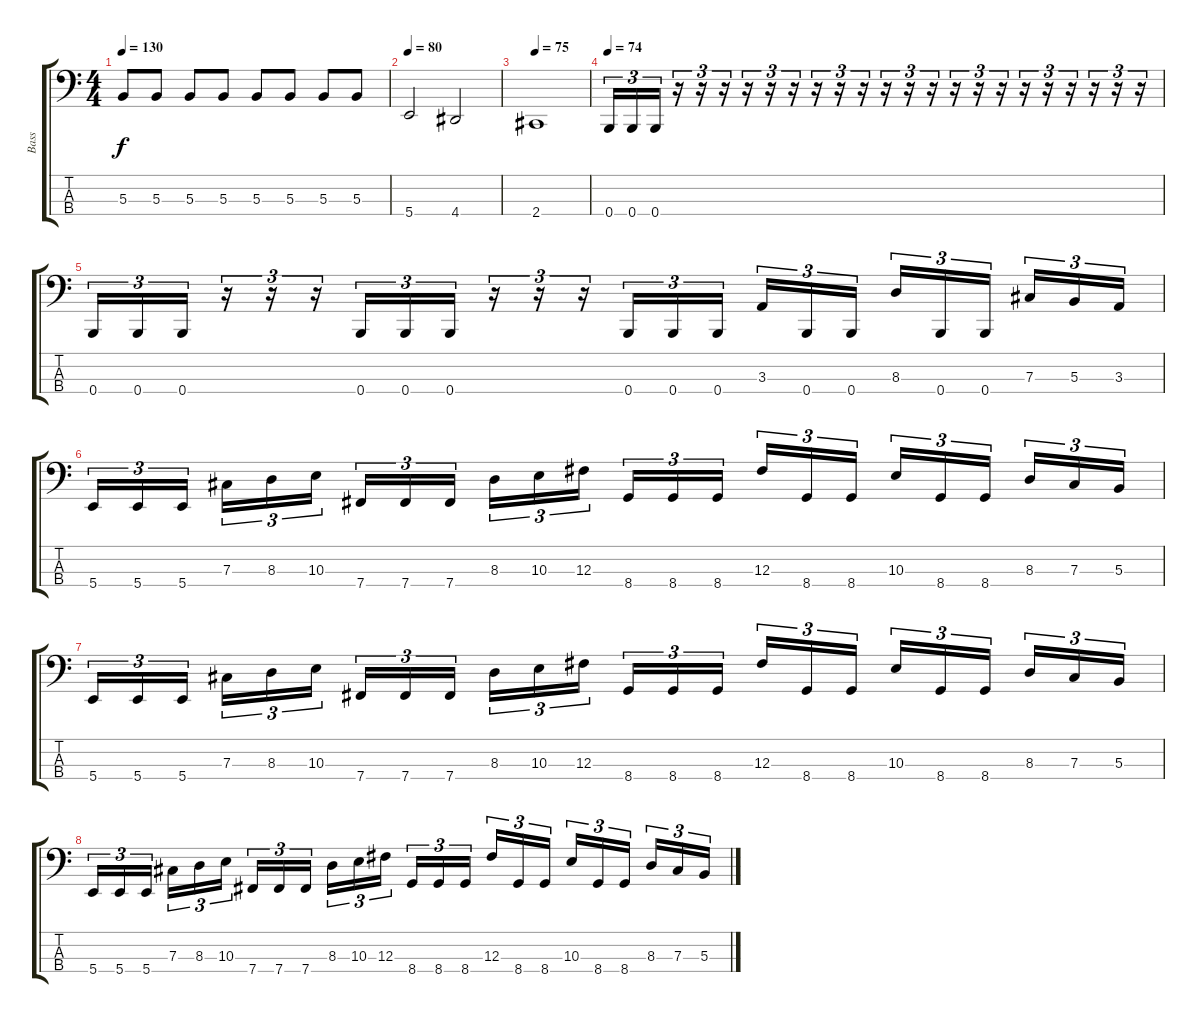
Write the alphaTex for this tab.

\track ("Bass" "Bass") {instrument electricbasspick}
\staff {score tabs}
\tuning (E2 B1 Gb1 B0) {hide}
\ts (4 4)
\tempo 130
\clef f4
\ks c
5.3.8{dy f} 5.3.8 5.3.8 5.3.8 5.3.8 5.3.8 5.3.8 5.3.8 |
\tempo 80
5.4.2 4.4.2 |
\tempo 75
2.4.1 |
\tempo 74
0.4.16{tu (3 2)} 0.4.16{tu (3 2)} 0.4.16{tu (3 2)} r.16{tu (3 2)} r.16{tu (3 2)} r.16{tu (3 2)} r.16{tu (3 2)} r.16{tu (3 2)} r.16{tu (3 2)} r.16{tu (3 2)} r.16{tu (3 2)} r.16{tu (3 2)} r.16{tu (3 2)} r.16{tu (3 2)} r.16{tu (3 2)} r.16{tu (3 2)} r.16{tu (3 2)} r.16{tu (3 2)} r.16{tu (3 2)} r.16{tu (3 2)} r.16{tu (3 2)} r.16{tu (3 2)} r.16{tu (3 2)} r.16{tu (3 2)} |
0.4.16{tu (3 2)} 0.4.16{tu (3 2)} 0.4.16{tu (3 2)} r.16{tu (3 2)} r.16{tu (3 2)} r.16{tu (3 2)} 0.4.16{tu (3 2)} 0.4.16{tu (3 2)} 0.4.16{tu (3 2)} r.16{tu (3 2)} r.16{tu (3 2)} r.16{tu (3 2)} 0.4.16{tu (3 2)} 0.4.16{tu (3 2)} 0.4.16{tu (3 2)} 3.3.16{tu (3 2)} 0.4.16{tu (3 2)} 0.4.16{tu (3 2)} 8.3.16{tu (3 2)} 0.4.16{tu (3 2)} 0.4.16{tu (3 2)} 7.3.16{tu (3 2)} 5.3.16{tu (3 2)} 3.3.16{tu (3 2)} |
5.4.16{tu (3 2)} 5.4.16{tu (3 2)} 5.4.16{tu (3 2)} 7.3.16{tu (3 2)} 8.3.16{tu (3 2)} 10.3.16{tu (3 2)} 7.4.16{tu (3 2)} 7.4.16{tu (3 2)} 7.4.16{tu (3 2)} 8.3.16{tu (3 2)} 10.3.16{tu (3 2)} 12.3.16{tu (3 2)} 8.4.16{tu (3 2)} 8.4.16{tu (3 2)} 8.4.16{tu (3 2)} 12.3.16{tu (3 2)} 8.4.16{tu (3 2)} 8.4.16{tu (3 2)} 10.3.16{tu (3 2)} 8.4.16{tu (3 2)} 8.4.16{tu (3 2)} 8.3.16{tu (3 2)} 7.3.16{tu (3 2)} 5.3.16{tu (3 2)} |
5.4.16{tu (3 2)} 5.4.16{tu (3 2)} 5.4.16{tu (3 2)} 7.3.16{tu (3 2)} 8.3.16{tu (3 2)} 10.3.16{tu (3 2)} 7.4.16{tu (3 2)} 7.4.16{tu (3 2)} 7.4.16{tu (3 2)} 8.3.16{tu (3 2)} 10.3.16{tu (3 2)} 12.3.16{tu (3 2)} 8.4.16{tu (3 2)} 8.4.16{tu (3 2)} 8.4.16{tu (3 2)} 12.3.16{tu (3 2)} 8.4.16{tu (3 2)} 8.4.16{tu (3 2)} 10.3.16{tu (3 2)} 8.4.16{tu (3 2)} 8.4.16{tu (3 2)} 8.3.16{tu (3 2)} 7.3.16{tu (3 2)} 5.3.16{tu (3 2)} |
5.4.16{tu (3 2)} 5.4.16{tu (3 2)} 5.4.16{tu (3 2)} 7.3.16{tu (3 2)} 8.3.16{tu (3 2)} 10.3.16{tu (3 2)} 7.4.16{tu (3 2)} 7.4.16{tu (3 2)} 7.4.16{tu (3 2)} 8.3.16{tu (3 2)} 10.3.16{tu (3 2)} 12.3.16{tu (3 2)} 8.4.16{tu (3 2)} 8.4.16{tu (3 2)} 8.4.16{tu (3 2)} 12.3.16{tu (3 2)} 8.4.16{tu (3 2)} 8.4.16{tu (3 2)} 10.3.16{tu (3 2)} 8.4.16{tu (3 2)} 8.4.16{tu (3 2)} 8.3.16{tu (3 2)} 7.3.16{tu (3 2)} 5.3.16{tu (3 2)}
